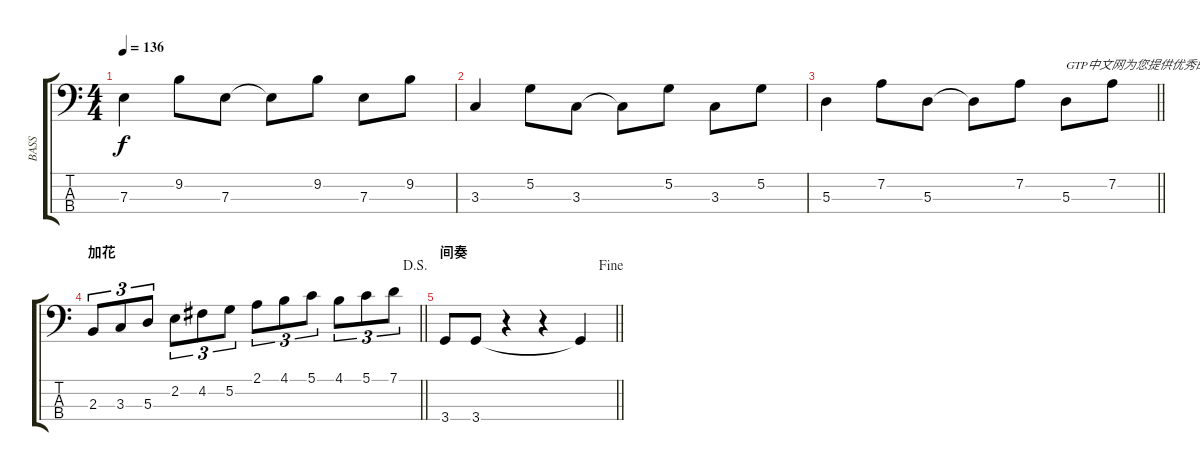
\track ("BASS" "BASS") {instrument electricbassfinger}
\staff {score tabs}
\tuning (G2 D2 A1 E1) {hide}
\ts (4 4)
\tempo 136
\clef f4
\ks c
7.3.4{dy f} 9.2.8 7.3.8 7.3{t}.8 9.2.8 7.3.8 9.2.8 |
3.3.4 5.2.8 3.3.8 3.3{t}.8 5.2.8 3.3.8 5.2.8 |
\barLineRight lightlight
5.3.4 7.2.8 5.3.8 5.3{t}.8 7.2.8 5.3.8{txt "GTP中文网为您提供优秀的谱子"} 7.2.8 |
\section ("" "加花")
\jump dalsegno
\barLineRight lightlight
2.3.8{tu (3 2)} 3.3.8{tu (3 2)} 5.3.8{tu (3 2)} 2.2.8{tu (3 2)} 4.2.8{tu (3 2)} 5.2.8{tu (3 2)} 2.1.8{tu (3 2)} 4.1.8{tu (3 2)} 5.1.8{tu (3 2)} 4.1.8{tu (3 2)} 5.1.8{tu (3 2)} 7.1.8{tu (3 2)} |
\section ("" "间奏")
\jump fine
\barLineRight lightlight
3.4.8 3.4.8 r.4 r.4 3.4{t}.4
